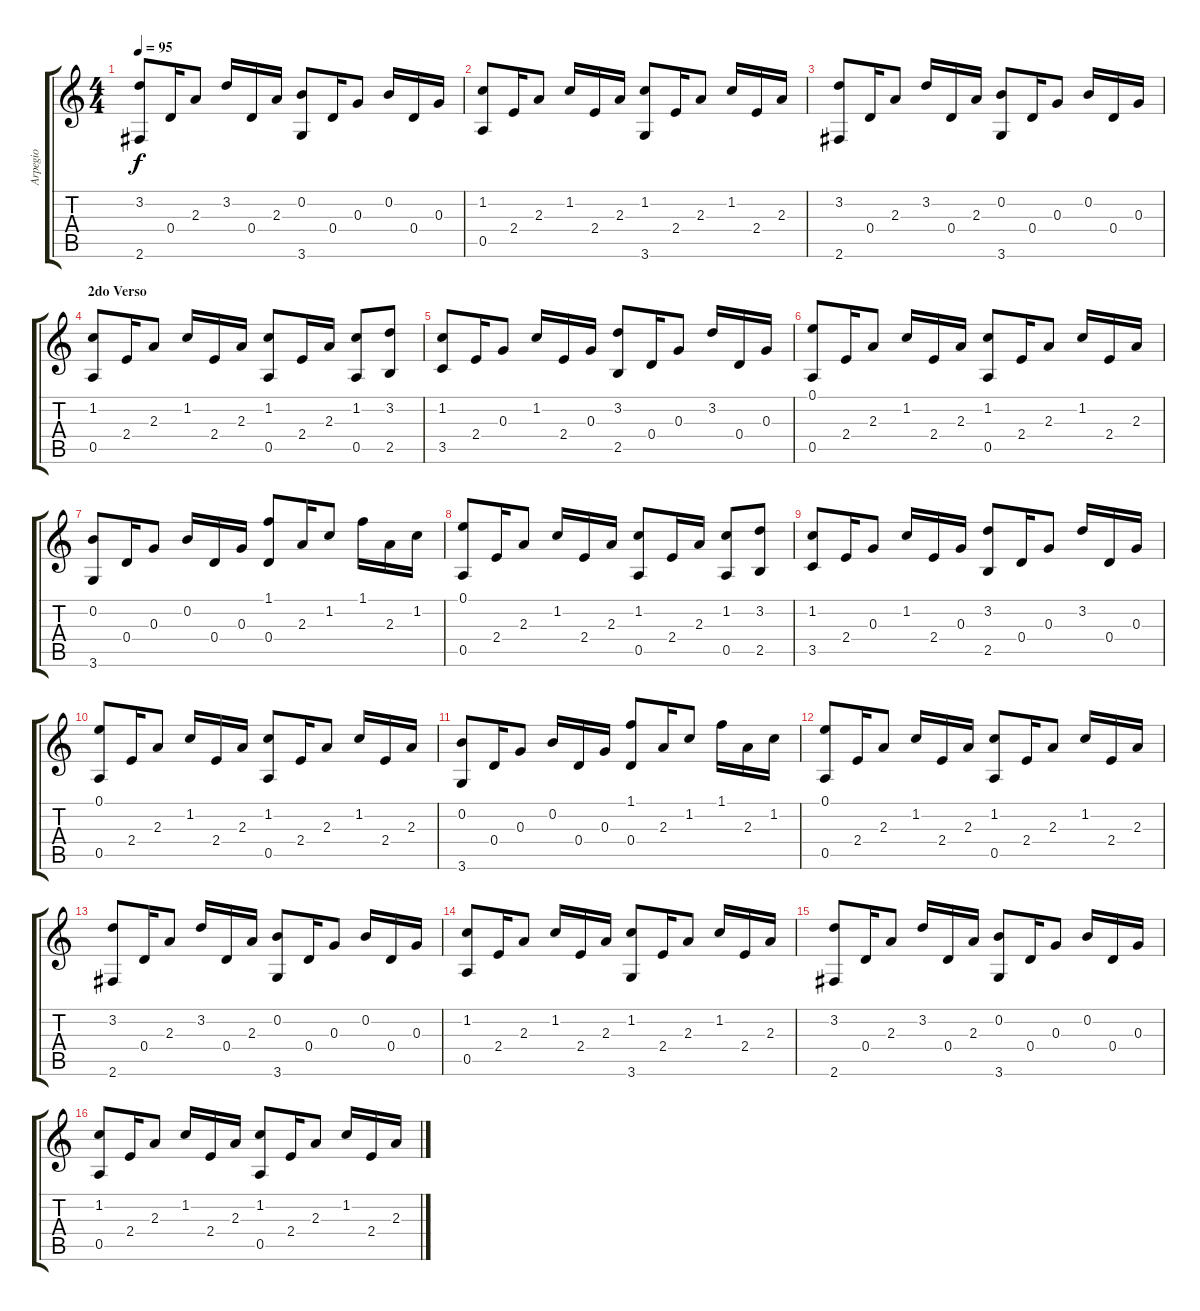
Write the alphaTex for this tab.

\track ("Arpegio" "Arpegio") {instrument acousticguitarsteel}
\staff {score tabs}
\tuning (E4 B3 G3 D3 A2 E2) {hide}
\ts (4 4)
\tempo 95
\clef g2
\ks c
(3.2 2.6).8{dy f} 0.4.16 2.3.8 3.2.16 0.4.16 2.3.16 (0.2 3.6).8 0.4.16 0.3.8 0.2.16 0.4.16 0.3.16 |
(1.2 0.5).8 2.4.16 2.3.8 1.2.16 2.4.16 2.3.16 (1.2 3.6).8 2.4.16 2.3.8 1.2.16 2.4.16 2.3.16 |
(3.2 2.6).8 0.4.16 2.3.8 3.2.16 0.4.16 2.3.16 (0.2 3.6).8 0.4.16 0.3.8 0.2.16 0.4.16 0.3.16 |
\section ("" "2do Verso")
(1.2 0.5).8 2.4.16 2.3.8 1.2.16 2.4.16 2.3.16 (1.2 0.5).8 2.4.16 2.3.16 (1.2 0.5).8 (3.2 2.5).8 |
(1.2 3.5).8 2.4.16 0.3.8 1.2.16 2.4.16 0.3.16 (3.2 2.5).8 0.4.16 0.3.8 3.2.16 0.4.16 0.3.16 |
(0.1 0.5).8 2.4.16 2.3.8 1.2.16 2.4.16 2.3.16 (1.2 0.5).8 2.4.16 2.3.8 1.2.16 2.4.16 2.3.16 |
(0.2 3.6).8 0.4.16 0.3.8 0.2.16 0.4.16 0.3.16 (1.1 0.4).8 2.3.16 1.2.8 1.1.16 2.3.16 1.2.16 |
(0.1 0.5).8 2.4.16 2.3.8 1.2.16 2.4.16 2.3.16 (1.2 0.5).8 2.4.16 2.3.16 (1.2 0.5).8 (3.2 2.5).8 |
(1.2 3.5).8 2.4.16 0.3.8 1.2.16 2.4.16 0.3.16 (3.2 2.5).8 0.4.16 0.3.8 3.2.16 0.4.16 0.3.16 |
(0.1 0.5).8 2.4.16 2.3.8 1.2.16 2.4.16 2.3.16 (1.2 0.5).8 2.4.16 2.3.8 1.2.16 2.4.16 2.3.16 |
(0.2 3.6).8 0.4.16 0.3.8 0.2.16 0.4.16 0.3.16 (1.1 0.4).8 2.3.16 1.2.8 1.1.16 2.3.16 1.2.16 |
(0.1 0.5).8 2.4.16 2.3.8 1.2.16 2.4.16 2.3.16 (1.2 0.5).8 2.4.16 2.3.8 1.2.16 2.4.16 2.3.16 |
(3.2 2.6).8 0.4.16 2.3.8 3.2.16 0.4.16 2.3.16 (0.2 3.6).8 0.4.16 0.3.8 0.2.16 0.4.16 0.3.16 |
(1.2 0.5).8 2.4.16 2.3.8 1.2.16 2.4.16 2.3.16 (1.2 3.6).8 2.4.16 2.3.8 1.2.16 2.4.16 2.3.16 |
(3.2 2.6).8 0.4.16 2.3.8 3.2.16 0.4.16 2.3.16 (0.2 3.6).8 0.4.16 0.3.8 0.2.16 0.4.16 0.3.16 |
(1.2 0.5).8 2.4.16 2.3.8 1.2.16 2.4.16 2.3.16 (1.2 0.5).8 2.4.16 2.3.8 1.2.16 2.4.16 2.3.16
